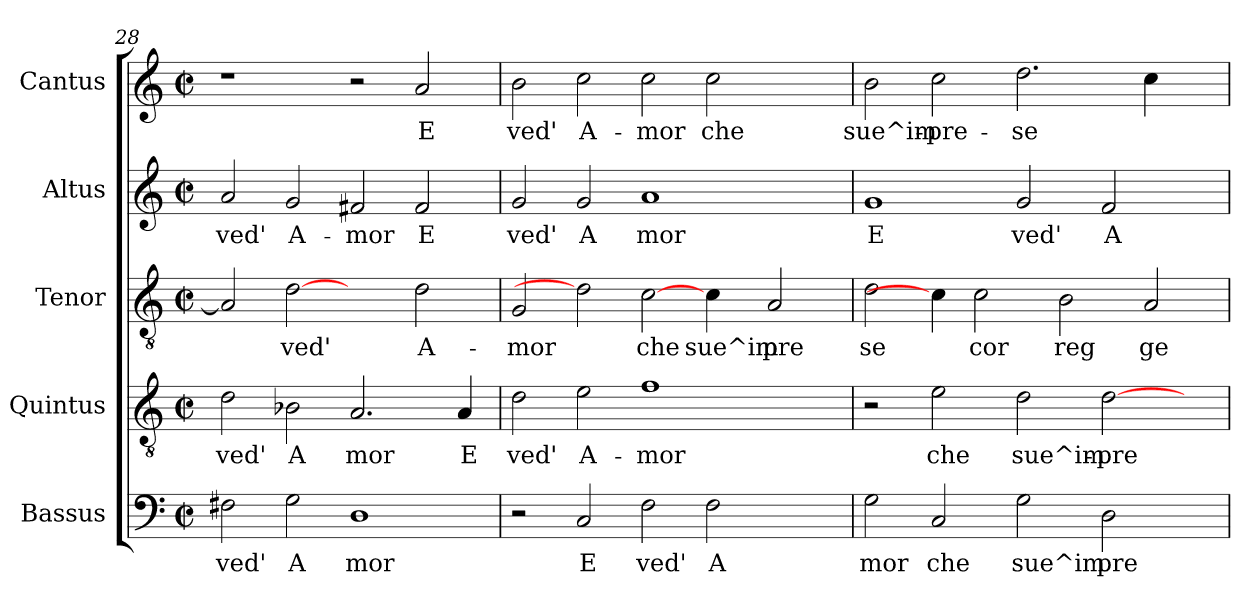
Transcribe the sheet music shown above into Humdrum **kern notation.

**kern	**text	**kern	**text	**kern	**text	**kern	**text	**kern	**text
*part5	*part5	*part4	*part4	*part3	*part3	*part2	*part2	*part1	*part1
*staff5	*staff5	*staff4	*staff4	*staff3	*staff3	*staff2	*staff2	*staff1	*staff1
*I"Bassus	*	*I"Quintus	*	*I"Tenor	*	*I"Altus	*	*I"Cantus	*
*clefF4	*	*clefGv2	*	*clefGv2	*	*clefG2	*	*clefG2	*
*k[]	*	*k[]	*	*k[]	*	*k[]	*	*k[]	*
*C:	*	*C:	*	*C:	*	*C:	*	*C:	*
*M2/2	*	*M2/2	*	*M2/2	*	*M2/2	*	*M2/2	*
*met(c|)	*	*met(c|)	*	*met(c|)	*	*met(c|)	*	*met(c|)	*
=28	=28	=28	=28	=28	=28	=28	=28	=28	=28
!	!LO:LY:b:cj	!	!LO:LY:b:cj	!	!LO:LY:b:cj	!	!LO:LY:b:cj	!	!
2F#X\	ved'	2d\	ved'	2A/]	.	2a/	ved'	1r	.
!	!LO:LY:b:cj	!	!LO:LY:b:cj	!	!LO:LY:b:cj	!	!LO:LY:b:cj	!	!
2G\	A	2B-X\	A	[2d	ved'	2g/	A-	.	.
!	!LO:LY:b:cj	!	!LO:LY:b:cj	!	!	!	!LO:LY:b:cj	!	!
1D	mor	2.A/	mor	2ryy	.	2f#X/	-mor	2r	.
!	!	!	!	!	!LO:LY:b:cj	!	!LO:LY:b:cj	!	!LO:LY:b:cj
.	.	.	.	2d\	A-	2f#/	E	2a/	E
!	!	!	!LO:LY:b:cj	!	!	!	!	!	!
.	.	4A/	E	.	.	.	.	.	.
!!LO:PB:g=z
=29	=29	=29	=29	=29	=29	=29	=29	=29	=29
!	!	!	!LO:LY:b:cj	!	!LO:LY:b:cj	!	!LO:LY:b:cj	!	!LO:LY:b:cj
2r	.	2d\	ved'	2G/	-mor	2g/	ved'	2b\	ved'
!	!LO:LY:b:cj	!	!LO:LY:b:cj	!	!	!	!LO:LY:b:cj	!	!LO:LY:b:cj
2C/	E	2e\	A-	2d]	.	2g/	A	2cc\	A-
!	!LO:LY:b:cj	!	!LO:LY:b:cj	!	!LO:LY:b:cj	!	!LO:LY:b:cj	!	!LO:LY:b:cj
2F\	ved'	1f	-mor	[2c\	che	1a	mor	2cc\	-mor
!	!LO:LY:b:cj	!	!	!	!LO:LY:b:cj	!	!	!	!LO:LY:b:cj
2F\	A	.	.	4c\	sue^im	.	.	2cc\	che
!	!	!	!	!	!LO:LY:b:cj	!	!	!	!
.	.	.	.	2A/	pre	.	.	.	.
4ryy	.	4ryy	.	.	.	4ryy	.	4ryy	.
=30	=30	=30	=30	=30	=30	=30	=30	=30	=30
!	!LO:LY:b:cj	!	!	!	!LO:LY:b:cj	!	!LO:LY:b:cj	!	!LO:LY:b:cj
2G\	mor	2r	.	2d\	se	1g	E	2b\	sue^im-
!	!LO:LY:b:cj	!	!LO:LY:b:cj	!	!	!	!	!	!LO:LY:b:cj
2C/	che	2e\	che	4c\]	.	.	.	2cc\	-pre-
!	!	!	!	!	!LO:LY:b:cj	!	!	!	!
.	.	.	.	2c\	cor	.	.	.	.
!	!LO:LY:b:cj	!	!LO:LY:b:cj	!	!	!	!LO:LY:b:cj	!	!LO:LY:b:cj
2G\	sue^im	2d\	sue^im-	.	.	2g/	ved'	2.dd\	-se
!	!	!	!	!	!LO:LY:b:cj	!	!	!	!
.	.	.	.	2B\	reg	.	.	.	.
!	!LO:LY:b:cj	!	!LO:LY:b:cj	!	!	!	!LO:LY:b:cj	!	!
2D\	pre	[>2d\	-pre-	.	.	2f/	A	.	.
!	!	!	!	!	!LO:LY:b:cj	!	!	!	!LO:LY:b:cj
.	.	.	.	2A/	ge	.	.	4cc\	.
4ryy	.	4ryy	.	.	.	4ryy	.	4ryy	.
=	=	=	=	=	=	=	=	=	=
*-	*-	*-	*-	*-	*-	*-	*-	*-	*-
